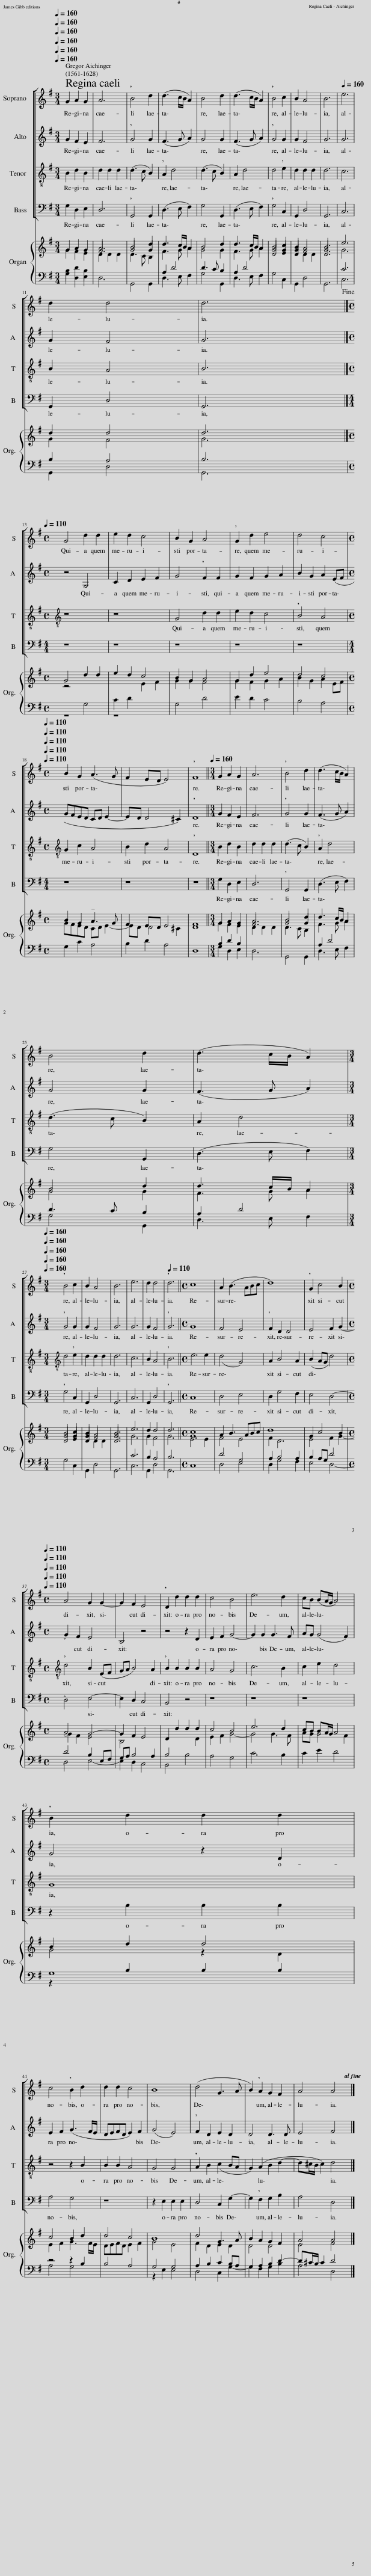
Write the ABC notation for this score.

X:1
%%score [ 1 2 3 4 ] { ( 5 6 ) | ( 7 8 ) }
L:1/8
Q:1/4=160
M:3/4
I:linebreak $
K:G
V:1 treble
V:2 treble
V:3 treble-8
V:4 bass
V:5 treble
V:6 treble
V:7 bass
V:8 bass
V:1
 G2 A2 G2 | A6 | B4 d2 | (d3 c/B/ A2) | B4 d2 | %5
 (d3 c/B/ A2) | B4 c2 | B2 A4 | B6 |[Q:1/4=160] e6 |$ %10
 d2 d4 | d6!fine! |]$[M:4/4][Q:1/4=110] G4 d2 d2 | e2 d2 c4 | B2 G2 A4 | %15
 G2 d2 e4 | d4 c4 |$[M:4/4][Q:1/4=110][Q:1/4=110][Q:1/4=110][Q:1/4=110][Q:1/4=110] B2 G2 (A3 G | F2 ED E4) | F8 || %20
[M:3/4][Q:1/4=160] G2 A2 G2 | A6 | B4 d2 | (d3 c/B/ A2) |$ B4 d2 | %25
 (d3 c/B/ A2) |$[M:3/4][Q:1/4=160][Q:1/4=160][Q:1/4=160][Q:1/4=160][Q:1/4=160] B4 c2 | B2 A4 | B6 | e6 | %30
 d2 d4 |[Q:1/4=110] d6 ||[M:4/4] c8 | A2 (B3 ABc | d8) | %35
 G2 c4 B2 |$[M:4/4][Q:1/4=110][Q:1/4=110][Q:1/4=110][Q:1/4=110][Q:1/4=110] A4 G2 G2- | G2 F2 E4 | D2 d2 d2 d2 | c4 B4 | %40
 e6 d2 | cB (BA/G/ A4) |$ B2 d2 d2 d2 |$ c4 B2 d2 | d2 d2 c4 | %45
 B8 | (d4 G3 A | B2) A2 G2 F2 | A4 A4 |] %49
V:2
 G2 F2 E2 | F6 | G4 G2 | (F3 G A2) | G4 G2 | %5
 (F3 G A2) | G4 G2 | G2 F4 | G6 | G6 |$ %10
 G2 F4 | G6 |]$[M:4/4] z4 G,4 | C2 D2 E2 F2 | G4 F2 F2 | %15
 G2 F2 G2 A2 | B2 G2 A2 (EF |$[M:4/4] GFED CD E2- | ED D4 ^C2) | D8 || %20
[M:3/4] G2 F2 E2 | F6 | G4 G2 | (F3 G A2) |$ G4 G2 | %25
 (F3 G A2) |$[M:3/4] G4 G2 | G2 F4 | G6 | G6 | %30
 G2 F4 | G6 ||[M:4/4] G8 | F4 E4 | F2 D2 D4 | %35
 E4 F2 G2- |$[M:4/4] G2 F2 E4 | B,4 z4 | z4 z2 D2 | E2 F2 G4- | %40
 G2 G2 G3 F | AG (G4 F2) |$ G4 z2 D2 |$ E2 F2 (G3 F/E/ | DEFD E2) F2 | %45
 (G4 E4) | F2 D2 E2 D2 | D4 D3 D | E4 F4 |] %49
V:3
 B2 d2 B2 | d2 d2 d2 | (d3 c B2) | A2 d4 | (d3 c B2) | %5
 A2 d4 | d4 e2 | d2 d2 d2 | d6 | c6 |$ %10
 B2 A4 | B6 |]$[M:4/4][K:treble-8] z8 | z8 | G4 d2 d2 | %15
 e2 d2 c4 | B4 A4 |$[M:4/4][K:treble-8] G2 c2 A4 | B2 d2 A4 | D8 || %20
[M:3/4] B2 d2 B2 | d2 d2 d2 | (d3 c B2) | A2 d4 |$ (d3 c B2) | %25
 A2 d4 |$[M:3/4][K:treble-8] d4 e2 | d2 d2 d2 | d6 | c6 | %30
 B2 A4 | B6 ||[M:4/4] e6 e2 | (d4 G4) | A2 B4 A2 | %35
 (B2 AG d4) |$[M:4/4][K:treble-8] d4 B2 (EF | GA B4) A2 | B2 B2 B2 B2 | A4 G4 | %40
 c6 B2 | c2 e2 d4 |$ G8 |$ z4 z2 B2 | B2 B2 A4 | %45
 G4 G4 | A2 B2 (c2 BA | G2) (A2 B2 d2- | d^c/B/ c2) d4 |] %49
V:4
 G,2 D,2 E,2 | D,6 | G,,4 G,,2 | (D,3 E, F,2) | G,4 G,,2 | %5
 (D,3 E, F,2) | G,4 C,2 | G,,2 D,4 | G,,6 | C,6 |$ %10
 G,,2 D,4 | G,,6 |]$[M:4/4] z8 | z8 | z8 | %15
 z8 | z8 |$[M:4/4] z8 | z8 | z8 || %20
[M:3/4] G,2 D,2 E,2 | D,6 | G,,4 G,,2 | (D,3 E, F,2) |$ G,4 G,,2 | %25
 (D,3 E, F,2) |$[M:3/4] G,4 C,2 | G,,2 D,4 | G,,6 | C,6 | %30
 G,,2 D,4 | G,,6 ||[M:4/4] C,8 | D,4 E,4 | D,2 G,4 F,2 | %35
 E,4 D,4- |$[M:4/4] D,4 E,4- | E,2 D,2 C,4 | B,,4 z4 | z8 | %40
 z8 | z8 |$ z2 B,2 B,2 B,2 |$ A,4 G,4 | z8 | %45
 z2 E,2 E,2 E,2 | D,4 C,2 G,2- | G,2 F,2 G,2 B,2 | A,4 D,4 |] %49
V:5
 G2 A2 G2 | A6 | B4 d2 | d3 c/B/ A2 | B4 d2 | %5
 d3 c/B/ A2 | B4 c2 | B2 A4 | B6 | e6 |$ %10
 d2 d4 | d6 |]$[M:4/4] G4 d2 d2 | e2 d2 c4 | B2 G2 A4 | %15
 G2 d2 e4 | d4 c4 |$[M:4/4] B2 G2 !tenuto!A3 G | F2 ED E4 | F8 || %20
[M:3/4] G2 A2 G2 | A6 | B4 d2 | d3 c/B/ A2 |$ B4 d2 | %25
 d3 c/B/ A2 |$[M:3/4] B4 c2 | B2 A4 | B6 | e6 | %30
 d2 d4 | d6 ||[M:4/4] c8 | A2 B3 ABc | d8 | %35
 G2 c4 B2 |$[M:4/4] A4 G4- | G2 F2 E4 | D2 d2 d2 d2 | c4 B4 | %40
 e6 d2 | cB BA/G/ A4 |$ B2 d2 d4 |$ c4 B2 d2 | d4 c4 | %45
 B8 | d4 G3 A | B2 A2 G2 F2 | A4 A4 |] %49
V:6
 G2 F2 E2 | F6 | G4 G2 | F3 G A2 | G4 G2 | %5
 F3 G A2 | G4 G2 | G2 F4 | G6 | G6 |$ %10
 G2 F4 | G6 |]$[M:4/4] z4[I:staff +1] G,4 | C2 D2[I:staff -1] E2 F2 | G2 G2 F4 | %15
 G2 F2 G2 A2 | B2 G2 A2 EF |$[M:4/4] GFED CD E2- | ED D4 ^C2 | D8 || %20
[M:3/4] G2 F2 E2 | F6 | G4 G2 | F3 G A2 |$ G4 G2 | %25
 F3 G A2 |$[M:3/4] G4 G2 | G2 F4 | G6 | G6 | %30
 G2 F4 | G6 ||[M:4/4] G8 | F4 E4 | F2 D6 | %35
 E4 F2 G2- |$[M:4/4] G2 F2 E4 | B,4 x4 | x4 x2 D2 | E2 F2 G4- | %40
 G4 G3 F | AG G4 F2 |$ G4 z2 D2 |$ E2 F2 G3 F/E/ | DEFD E2 F2 | %45
 G4 E4 | F2 D2 E2 D2 | D4 D4 | E4 F4 |] %49
V:7
 B,2 D2 B,2 |[I:staff -1] D2 D2 D2 | D3 C B,2 |[I:staff +1] A,2 D4 | D3 C B,2 | %5
 A,2 D4 |[I:staff -1] D4 E2 | D2 D2 D2 | D6 |[I:staff +1] C6 |$ %10
 B,2 A,4 | B,6 |]$[M:4/4] x8 | x8 | x8 | %15
 x8 | x8 |$[M:4/4] x8 | x8 | x8 || %20
[M:3/4] B,2 D2 B,2 |[I:staff -1] D2 D2 D2 | D3 C B,2 |[I:staff +1] A,2 D4 |$ D3 C B,2 | %25
 A,2 D4 |$[M:3/4][I:staff -1] D4 E2 | D2 D2 D2 | D6 |[I:staff +1] C6 | %30
 B,2 A,4 | B,6 ||[M:4/4][I:staff -1] E6 E2 |[I:staff +1] D4 G,4 | A,2 B,4 A,2 | %35
 B,2 A,G, D4 |$[M:4/4] D4 B,2 E,F, | G,A, B,4 A,2 | B,4 x4 | x8 | %40
 x8 | x8 |$ G,8 |$ z4 z2 B,2 | B,4 A,4 | %45
 G,4 G,4 | A,2 B,2 C2 B,A, | G,2 A,2 B,2 D2- | D^C/B,/ C2 D4 |] %49
V:8
 G,2 D,2 E,2 | D,6 | G,,4 G,,2 | D,3 E, F,2 | G,4 G,,2 | %5
 D,3 E, F,2 | G,4 C,2 | G,,2 D,4 | G,,6 | C,6 |$ %10
 G,,2 D,4 | G,,6 |]$[M:4/4] z8 | z8 | G,4 D4 | %15
 E2 D2 C4 | B,4 A,4 |$[M:4/4] G,2 C2 A,4 | B,2 D2 A,4 | D,8 || %20
[M:3/4] G,2 D,2 E,2 | D,6 | G,,4 G,,2 | D,3 E, F,2 |$ G,4 G,,2 | %25
 D,3 E, F,2 |$[M:3/4] G,4 C,2 | G,,2 D,4 | G,,6 | C,6 | %30
 G,,2 D,4 | G,,6 ||[M:4/4] C,8 | D,4 E,4 | D,2 G,4 F,2 | %35
 E,4 D,4- |$[M:4/4] D,4 E,4- | E,2 D,2 C,4 | B,,4 B,4 | A,4 G,4 | %40
 C6 B,2 | C2 E2 D4 |$ z2 B,2 B,2 B,2 |$ A,4 G,4 | x8 | %45
 z2 E,2 E,4 | D,4 C,2 G,2- | G,2 F,2 G,2 B,2 | A,4 D,4 |] %49
